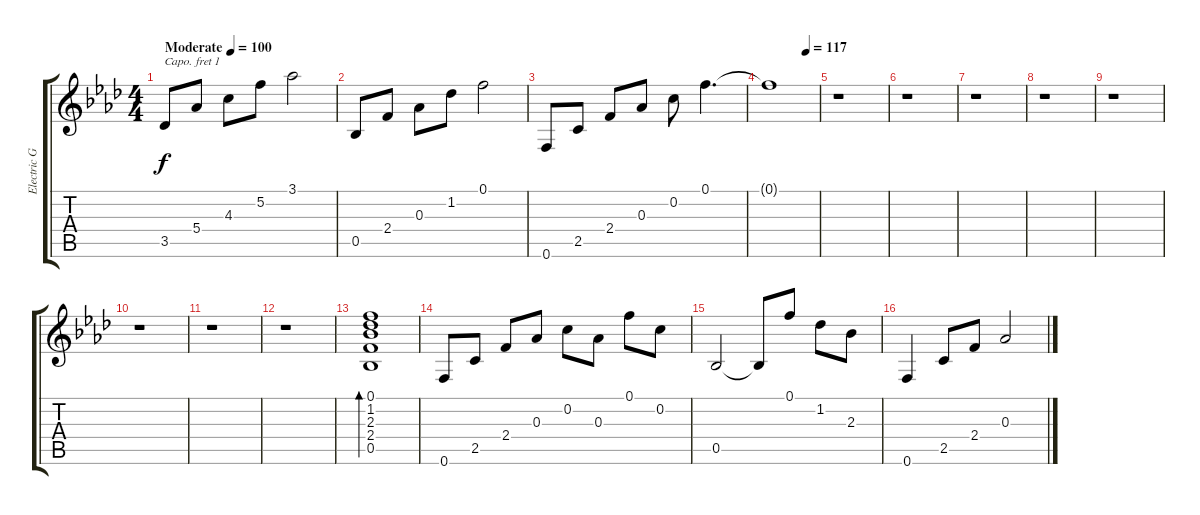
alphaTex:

\track ("Electric Guitar" "Electric G") {instrument electricguitarclean}
\staff {score tabs}
\capo 1
\tuning (E4 B3 G3 D3 A2 E2) {hide}
\ts (4 4)
\tempo (100 "Moderate")
\tempo 117
\tempo (100 "Moderate")
\clef g2
\ks ab
3.5.8{dy f instrument electricguitarclean} 5.4.8 4.3.8 5.2.8 3.1.2 |
0.5.8 2.4.8 0.3.8 1.2.8 0.1.2 |
0.6.8 2.5.8 2.4.8 0.3.8 0.2.8 0.1.4{d} |
\tempo (117 0.75)
0.1{t}.1 |
r.1 |
r.1 |
r.1 |
r.1 |
r.1 |
r.1 |
r.1 |
r.1 |
(0.1 1.2 2.3 2.4 0.5).1{bd 240} |
0.6.8 2.5.8 2.4.8 0.3.8 0.2.8 0.3.8 0.1.8 0.2.8 |
0.5.2 0.5{t}.8 0.1.8 1.2.8 2.3.8 |
0.6.4 2.5.8 2.4.8 0.3.2
